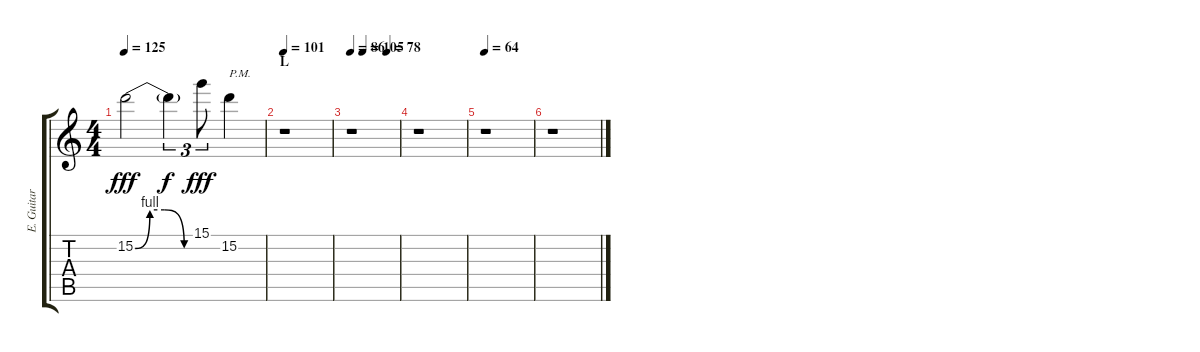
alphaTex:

\track ("E. Guitar 3" "E. Guitar ") {instrument distortionguitar}
\staff {score tabs}
\tuning (E4 B3 G3 D3 A2 E2) {hide}
\ts (4 4)
\tempo 125
\clef g2
\ks c
15.2{be (custom 0 0 15 4 30 4 50 0 60 0)}.2{dy fff} 15.2{t}.4{tu (3 2) dy f} 15.1.8{tu (3 2) dy fff} 15.2.4{txt "P.M."} |
\section ("" "L")
\tempo 101
r.1 |
\tempo 101
\tempo (105 0.25)
\tempo (78 0.75)
\tempo 86
r.1 |
r.1 |
\tempo 64
r.1 |
r.1
